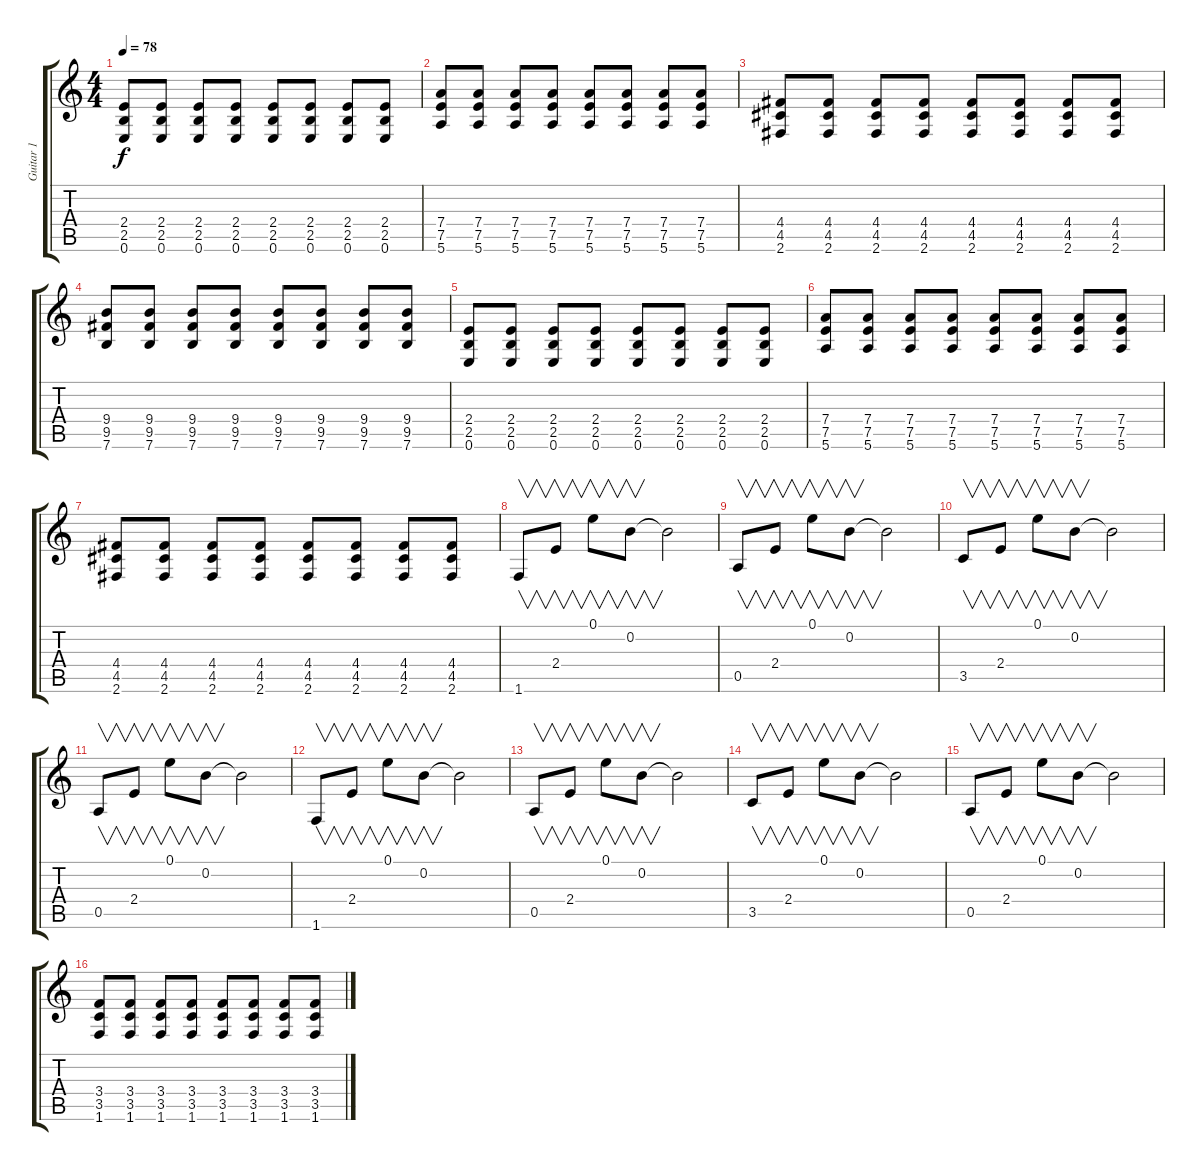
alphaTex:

\track ("Guitar 1" "Guitar 1") {instrument electricguitarclean}
\staff {score tabs}
\tuning (E4 B3 G3 D3 A2 E2) {hide}
\ts (4 4)
\tempo 78
\clef g2
\ks c
(2.4 2.5 0.6).8{dy f} (2.4 2.5 0.6).8 (2.4 2.5 0.6).8 (2.4 2.5 0.6).8 (2.4 2.5 0.6).8 (2.4 2.5 0.6).8 (2.4 2.5 0.6).8 (2.4 2.5 0.6).8 |
(7.4 7.5 5.6).8 (7.4 7.5 5.6).8 (7.4 7.5 5.6).8 (7.4 7.5 5.6).8 (7.4 7.5 5.6).8 (7.4 7.5 5.6).8 (7.4 7.5 5.6).8 (7.4 7.5 5.6).8 |
(4.4 4.5 2.6).8 (4.4 4.5 2.6).8 (4.4 4.5 2.6).8 (4.4 4.5 2.6).8 (4.4 4.5 2.6).8 (4.4 4.5 2.6).8 (4.4 4.5 2.6).8 (4.4 4.5 2.6).8 |
(9.4 9.5 7.6).8 (9.4 9.5 7.6).8 (9.4 9.5 7.6).8 (9.4 9.5 7.6).8 (9.4 9.5 7.6).8 (9.4 9.5 7.6).8 (9.4 9.5 7.6).8 (9.4 9.5 7.6).8 |
(2.4 2.5 0.6).8 (2.4 2.5 0.6).8 (2.4 2.5 0.6).8 (2.4 2.5 0.6).8 (2.4 2.5 0.6).8 (2.4 2.5 0.6).8 (2.4 2.5 0.6).8 (2.4 2.5 0.6).8 |
(7.4 7.5 5.6).8 (7.4 7.5 5.6).8 (7.4 7.5 5.6).8 (7.4 7.5 5.6).8 (7.4 7.5 5.6).8 (7.4 7.5 5.6).8 (7.4 7.5 5.6).8 (7.4 7.5 5.6).8 |
(4.4 4.5 2.6).8 (4.4 4.5 2.6).8 (4.4 4.5 2.6).8 (4.4 4.5 2.6).8 (4.4 4.5 2.6).8 (4.4 4.5 2.6).8 (4.4 4.5 2.6).8 (4.4 4.5 2.6).8 |
1.6.8{v} 2.4.8{v} 0.1.8{v} 0.2.8{v} 0.2{t}.2 |
0.5.8{v} 2.4.8{v} 0.1.8{v} 0.2.8{v} 0.2{t}.2 |
3.5.8{v} 2.4.8{v} 0.1.8{v} 0.2.8{v} 0.2{t}.2 |
0.5.8{v} 2.4.8{v} 0.1.8{v} 0.2.8{v} 0.2{t}.2 |
1.6.8{v} 2.4.8{v} 0.1.8{v} 0.2.8{v} 0.2{t}.2 |
0.5.8{v} 2.4.8{v} 0.1.8{v} 0.2.8{v} 0.2{t}.2 |
3.5.8{v} 2.4.8{v} 0.1.8{v} 0.2.8{v} 0.2{t}.2 |
0.5.8{v} 2.4.8{v} 0.1.8{v} 0.2.8{v} 0.2{t}.2 |
(3.4 3.5 1.6).8 (3.4 3.5 1.6).8 (3.4 3.5 1.6).8 (3.4 3.5 1.6).8 (3.4 3.5 1.6).8 (3.4 3.5 1.6).8 (3.4 3.5 1.6).8 (3.4 3.5 1.6).8
